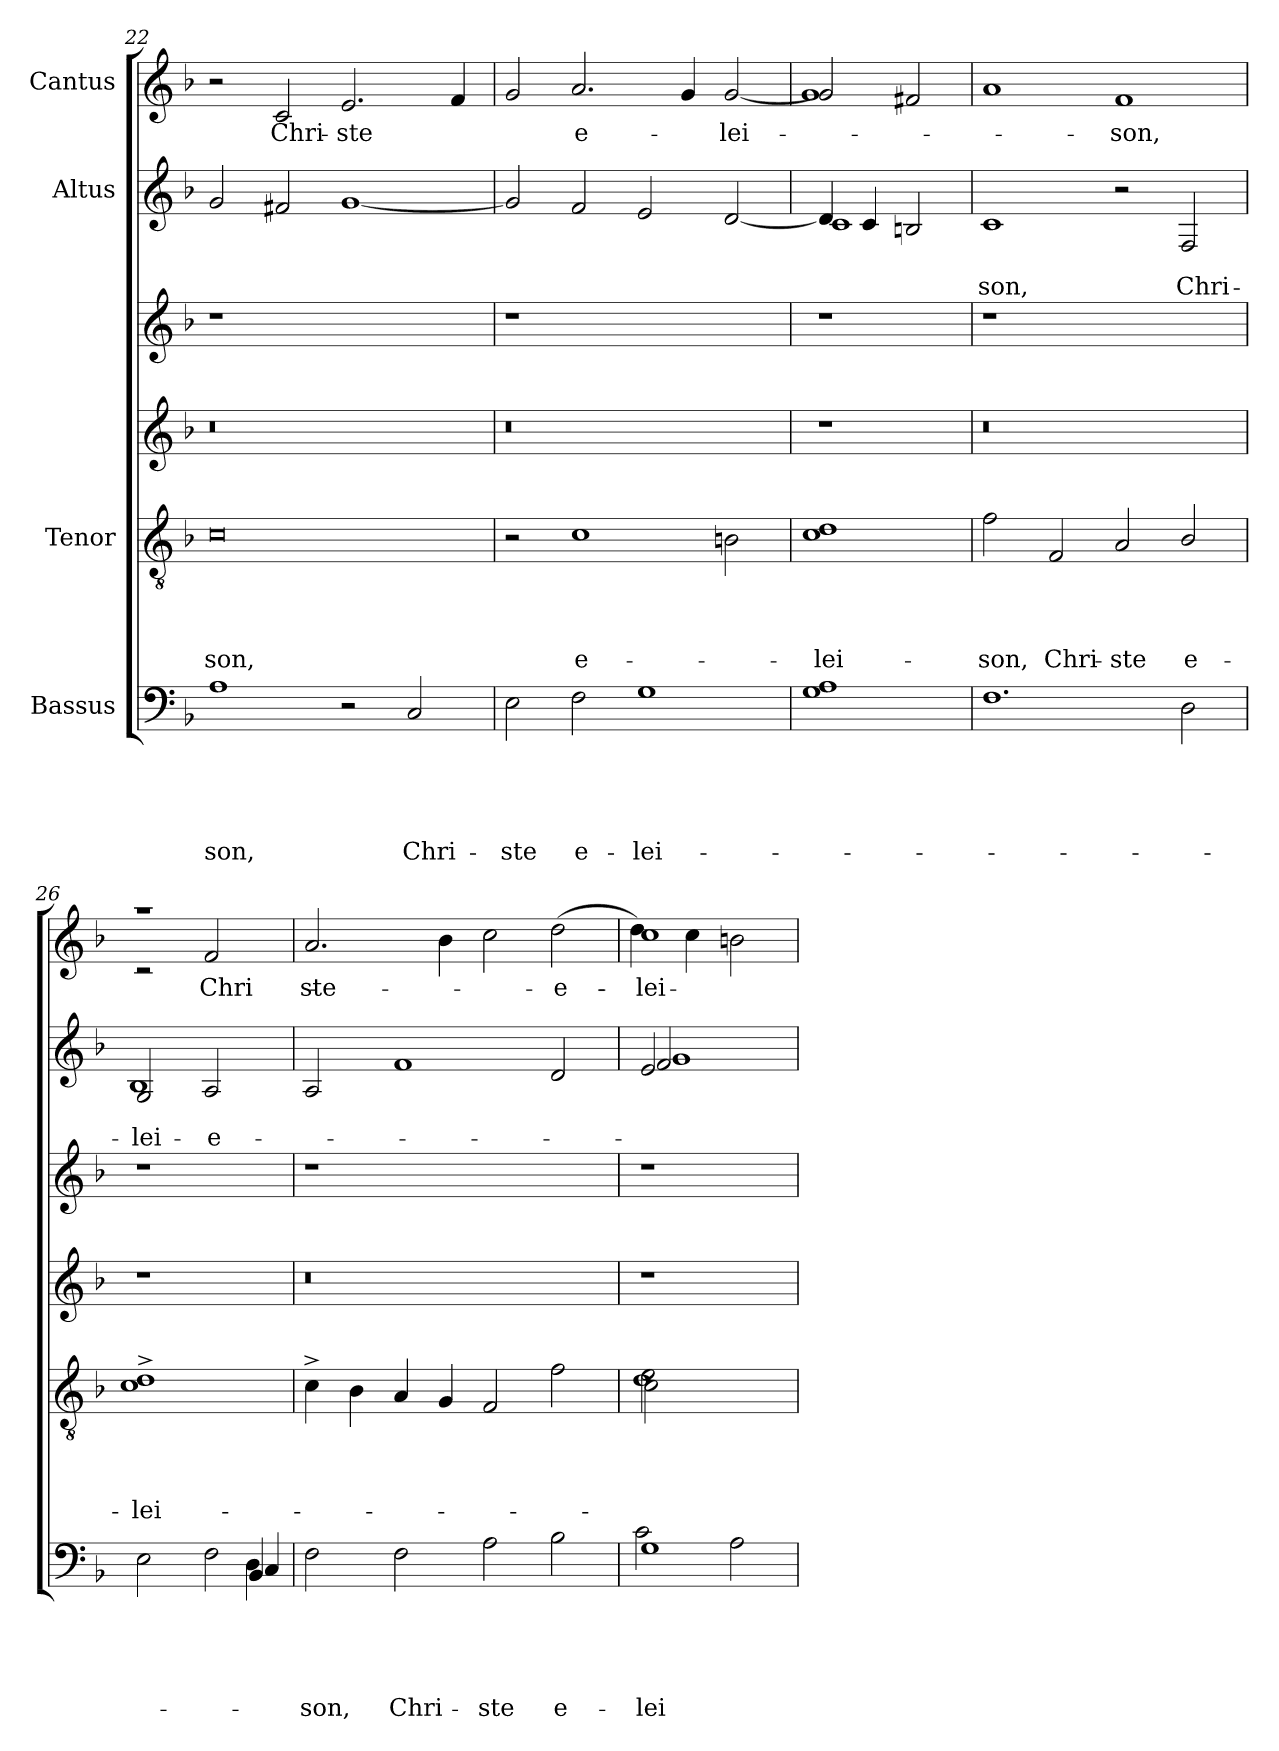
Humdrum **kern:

**kern	**text	**text	**text	**text	**text	**kern	**text	**text	**text	**text	**kern	**kern	**kern	**text	**text	**kern	**text
*part5	*part5	*part5	*part5	*part5	*part5	*part4	*part4	*part4	*part4	*part4	*part3	*part3	*part2	*part2	*part2	*part1	*part1
*staff6	*staff6	*staff6	*staff6	*staff6	*staff6	*staff5	*staff5	*staff5	*staff5	*staff5	*staff4	*staff3	*staff2	*staff2	*staff2	*staff1	*staff1
*I"Bassus	*	*	*	*	*	*I"Tenor	*	*	*	*	*	*	*I"Altus	*	*	*I"Cantus	*
*clefF4	*	*	*	*	*	*clefGv2	*	*	*	*	*clefG2	*clefG2	*clefG2	*	*	*clefG2	*
*k[b-]	*	*	*	*	*	*k[b-]	*	*	*	*	*k[b-]	*k[b-]	*k[b-]	*	*	*k[b-]	*
*F:	*	*	*	*	*	*F:	*	*	*	*	*F:	*F:	*F:	*	*	*F:	*
=22	=22	=22	=22	=22	=22	=22	=22	=22	=22	=22	=22	=22	=22	=22	=22	=22	=22
!	!	!	!	!	!LO:LY:b	!	!	!	!	!LO:LY:b	!	!	!	!	!	!	!
1A	.	.	.	.	-son,	0c	.	.	.	-son,	0r	1r	2g/	.	.	2r	.
!	!	!	!	!	!	!	!	!	!	!	!	!	!	!	!	!	!LO:LY:b
.	.	.	.	.	.	.	.	.	.	.	.	.	2f#/	.	.	2c/	Chri-
!	!	!	!	!	!	!	!	!	!	!	!	!	!	!	!	!	!LO:LY:b
2r	.	.	.	.	.	.	.	.	.	.	.	1ryy	[<1g	.	.	2.e/	-ste
!	!	!	!	!	!LO:LY:b	!	!	!	!	!	!	!	!	!	!	!	!
2C/	.	.	.	.	Chri-	.	.	.	.	.	.	.	.	.	.	.	.
.	.	.	.	.	.	.	.	.	.	.	.	.	.	.	.	4f/	.
=23!	=23!	=23!	=23!	=23!	=23!	=23!	=23!	=23!	=23!	=23!	=23!	=23!	=23!	=23!	=23!	=23!	=23!
!	!	!	!	!	!LO:LY:b	!	!	!	!	!	!	!	!	!	!	!	!
2E\	.	.	.	.	-ste	2r	.	.	.	.	0r	1r	2g/]	.	.	2g/	.
!	!	!	!	!	!LO:LY:b	!	!	!	!	!LO:LY:b:rj	!	!	!	!	!	!	!LO:LY:b
2F\	.	.	.	.	e-	1c	.	.	.	e-	.	.	2f/	.	.	2.a/	e-
!	!	!	!	!	!LO:LY:b	!	!	!	!	!	!	!	!	!	!	!	!
1G	.	.	.	.	-lei-	.	.	.	.	.	.	1ryy	2e/	.	.	.	.
.	.	.	.	.	.	.	.	.	.	.	.	.	.	.	.	4g/	.
!	!	!	!	!	!	!	!	!	!	!	!	!	!	!	!	!	!LO:LY:b
.	.	.	.	.	.	2Bn\	.	.	.	.	.	.	[<2d/	.	.	[<2g/	-lei-
!!LO:LB:g=z
=24!	=24!	=24!	=24!	=24!	=24!	=24!	=24!	=24!	=24!	=24!	=24!	=24!	=24!	=24!	=24!	=24!	=24!
!	!	!	!	!	!	!	!	!	!	!LO:LY:b	!	!	!	!	!	!	!
*	*	*	*	*	*	*	*	*	*	*	*	*	*^	*	*	*^	*
1G 1A	.	.	.	.	.	1c 1d	.	.	.	-lei-	1r	1r	4d/]	1c	.	.	2g/]	1g	.
.	.	.	.	.	.	.	.	.	.	.	.	.	4c/	.	.	.	.	.	.
.	.	.	.	.	.	.	.	.	.	.	.	.	2B/	.	.	.	2f#/	.	.
*	*	*	*	*	*	*	*	*	*	*	*	*	*v	*v	*	*	*	*	*
*	*	*	*	*	*	*	*	*	*	*	*	*	*	*	*	*v	*v	*
=25!	=25!	=25!	=25!	=25!	=25!	=25!	=25!	=25!	=25!	=25!	=25!	=25!	=25!	=25!	=25!	=25!	=25!
!	!	!	!	!	!	!	!	!	!	!LO:LY:b	!	!	!	!	!LO:LY:b	!	!
1.F	.	.	.	.	.	2f\	.	.	.	-son,	0r	1r	1c	.	-son,	1a	.
!	!	!	!	!	!	!	!	!	!	!LO:LY:b	!	!	!	!	!	!	!
.	.	.	.	.	.	2F/	.	.	.	Chri-	.	.	.	.	.	.	.
!	!	!	!	!	!	!	!	!	!	!LO:LY:b:rj	!	!	!	!	!	!	!LO:LY:b
.	.	.	.	.	.	2A/	.	.	.	-ste	.	1ryy	2r	.	.	1f	-son,
!	!	!	!	!	!	!	!	!	!	!LO:LY:b	!	!	!	!	!LO:LY:b	!	!
2D\	.	.	.	.	.	2B-/	.	.	.	e-	.	.	2F/	.	Chri-	.	.
=26!	=26!	=26!	=26!	=26!	=26!	=26!	=26!	=26!	=26!	=26!	=26!	=26!	=26!	=26!	=26!	=26!	=26!
*^	*	*	*	*	*	*	*	*	*	*	*	*	*	*	*	*	*
*	*^	*	*	*	*	*	*	*	*	*	*	*	*	*	*	*	*	*
*	*	*^	*	*	*	*	*	*	*	*	*	*	*	*	*	*	*	*	*
!	!	!	!	!	!	!	!	!	!	!	!	!	!LO:LY:b	!	!	!	!	!LO:LY:b	!	!
*	*	*	*	*	*	*	*	*	*	*	*	*	*	*	*	*^	*	*	*	*
!	!	!	!	!	!	!	!	!	!	!	!	!	!	!	!	!	!	!	!LO:LY:b	!	!
*	*	*	*	*	*	*	*	*	*	*	*	*	*	*	*	*	*	*	*	*^	*
2E\	2.ryy	2.ryy	2.ryy	.	.	.	.	.	1c^> 1d^>	.	.	.	-lei-	1r	1r	2G/	1B-	.	-lei-	1raa	2rc	.
!	!	!	!	!	!	!	!	!	!	!	!	!	!	!	!	!	!	!	!LO:LY:b	!	!	!LO:LY:b
2F\	.	.	.	.	.	.	.	.	.	.	.	.	.	.	.	2A/	.	.	e-	.	2f/	Chri-
.	4BB-/	4C/	4D\	.	.	.	.	.	.	.	.	.	.	.	.	.	.	.	.	.	.	.
*	*	*	*	*	*	*	*	*	*	*	*	*	*	*	*	*v	*v	*	*	*	*	*
*	*	*	*	*	*	*	*	*	*	*	*	*	*	*	*	*	*	*	*v	*v	*
=27!	=27!	=27!	=27!	=27!	=27!	=27!	=27!	=27!	=27!	=27!	=27!	=27!	=27!	=27!	=27!	=27!	=27!	=27!	=27!	=27!
!	!	!	!	!	!	!	!	!LO:LY:b	!	!	!	!	!	!	!	!	!	!	!	!LO:LY:b
*v	*v	*v	*v	*	*	*	*	*	*	*	*	*	*	*	*	*	*	*	*	*
2F\	.	.	.	.	-son,	4c^>\	.	.	.	.	0r	1r	2A/	.	.	2.a/	-ste
.	.	.	.	.	.	4B-\	.	.	.	.	.	.	.	.	.	.	.
!	!	!	!	!	!LO:LY:b	!	!	!	!	!	!	!	!	!	!	!	!
2F\	.	.	.	.	Chri-	4A/	.	.	.	.	.	.	1f	.	.	.	.
.	.	.	.	.	.	4G/	.	.	.	.	.	.	.	.	.	4b-\	.
!	!	!	!	!	!LO:LY:b	!	!	!	!	!	!	!	!	!	!	!	!
2A\	.	.	.	.	-ste	2F/	.	.	.	.	.	1ryy	.	.	.	2cc\	.
!	!	!	!	!	!LO:LY:b	!	!	!	!	!	!	!	!	!	!	!	!LO:LY:b
2B-\	.	.	.	.	e-	2f\	.	.	.	.	.	.	2d/	.	.	(>2dd\	e-
=28!	=28!	=28!	=28!	=28!	=28!	=28!	=28!	=28!	=28!	=28!	=28!	=28!	=28!	=28!	=28!	=28!	=28!
*^	*	*	*	*	*	*	*	*	*	*	*	*	*	*	*	*	*
!	!	!	!	!	!	!LO:LY:b	!	!	!	!	!	!	!	!	!	!	!	!LO:LY:b
*	*	*	*	*	*	*	*^	*	*	*	*	*	*	*^	*	*	*^	*
*	*	*	*	*	*	*	*	*^	*	*	*	*	*	*	*	*^	*	*	*	*	*
1G	2c\	.	.	.	.	-lei-	2e\	2c\	1d	.	.	.	.	1r	1r	2e/	2f/	1g	.	.	1cc	4dd\)	-lei-
.	.	.	.	.	.	.	.	.	.	.	.	.	.	.	.	.	.	.	.	.	.	4cc\	.
.	2A\	.	.	.	.	.	2ryy	2ryy	.	.	.	.	.	.	.	2ryy	2ryy	.	.	.	.	2b\	.
*v	*v	*	*	*	*	*	*	*	*	*	*	*	*	*	*	*v	*v	*v	*	*	*v	*v	*
*	*	*	*	*	*	*v	*v	*v	*	*	*	*	*	*	*	*	*	*	*
=!	=!	=!	=!	=!	=!	=!	=!	=!	=!	=!	=!	=!	=!	=!	=!	=!	=!
*-	*-	*-	*-	*-	*-	*-	*-	*-	*-	*-	*-	*-	*-	*-	*-	*-	*-
